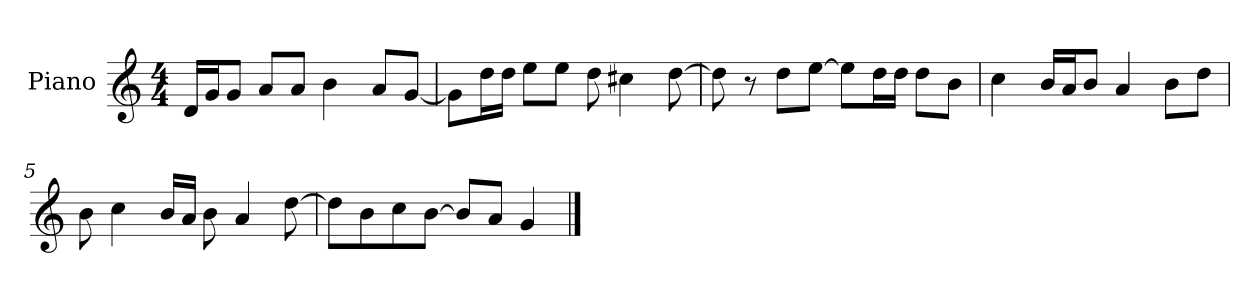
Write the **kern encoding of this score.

**kern
*part1
*staff1
*I"Piano
*I'P-no
*clefG2
*k[]
*M4/4
*MM90
=1
16d/LL
16g/J
8g/J
8a/L
8a/J
4b\
8a/L
[8g/J
=2
8g\L]
16dd\L
16dd\JJ
8ee\L
8ee\J
8dd\
4cc#X\
[8dd\
=3
8dd\]
8r
8dd\L
[8ee\J
8ee\L]
16dd\L
16dd\JJ
8dd\L
8b\J
=4
4cc\
16b/LL
16a/J
8b/J
4a/
8b\L
8dd\J
=5
8b\
4cc\
16b/LL
16a/JJ
8b\
4a/
[8dd\
!!LO:LB:g=z
=6
8dd\L]
8b\
8cc\
[8b\J
8b/L]
8a/J
4g/
==
*-
